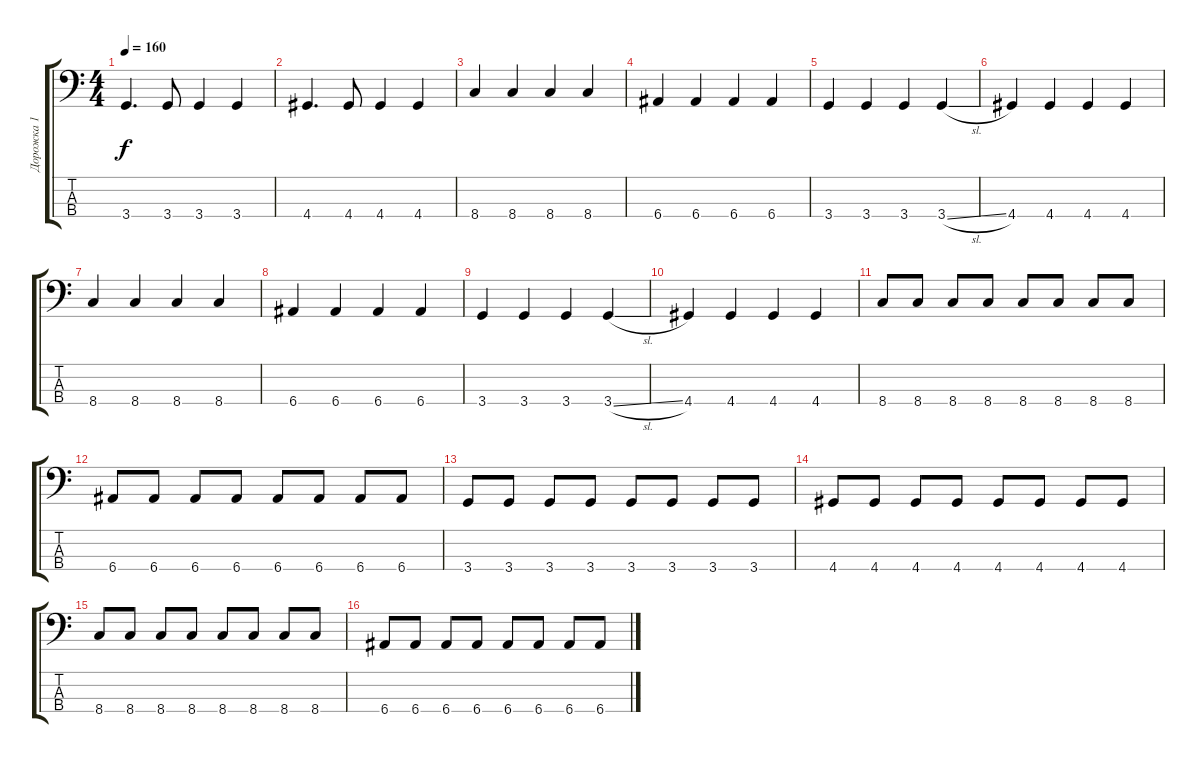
\track ("Дорожка 1" "Дорожка 1") {instrument electricbassfinger}
\staff {score tabs}
\tuning (G2 D2 A1 E1) {hide}
\ts (4 4)
\tempo 160
\clef f4
\ks c
3.4.4{d dy f} 3.4.8 3.4.4 3.4.4 |
4.4.4{d} 4.4.8 4.4.4 4.4.4 |
8.4.4 8.4.4 8.4.4 8.4.4 |
6.4.4 6.4.4 6.4.4 6.4.4 |
3.4.4 3.4.4 3.4.4 3.4{sl}.4 |
4.4.4 4.4.4 4.4.4 4.4.4 |
8.4.4 8.4.4 8.4.4 8.4.4 |
6.4.4 6.4.4 6.4.4 6.4.4 |
3.4.4 3.4.4 3.4.4 3.4{sl}.4 |
4.4.4 4.4.4 4.4.4 4.4.4 |
8.4.8 8.4.8 8.4.8 8.4.8 8.4.8 8.4.8 8.4.8 8.4.8 |
6.4.8 6.4.8 6.4.8 6.4.8 6.4.8 6.4.8 6.4.8 6.4.8 |
3.4.8 3.4.8 3.4.8 3.4.8 3.4.8 3.4.8 3.4.8 3.4.8 |
4.4.8 4.4.8 4.4.8 4.4.8 4.4.8 4.4.8 4.4.8 4.4.8 |
8.4.8 8.4.8 8.4.8 8.4.8 8.4.8 8.4.8 8.4.8 8.4.8 |
6.4.8 6.4.8 6.4.8 6.4.8 6.4.8 6.4.8 6.4.8 6.4.8
